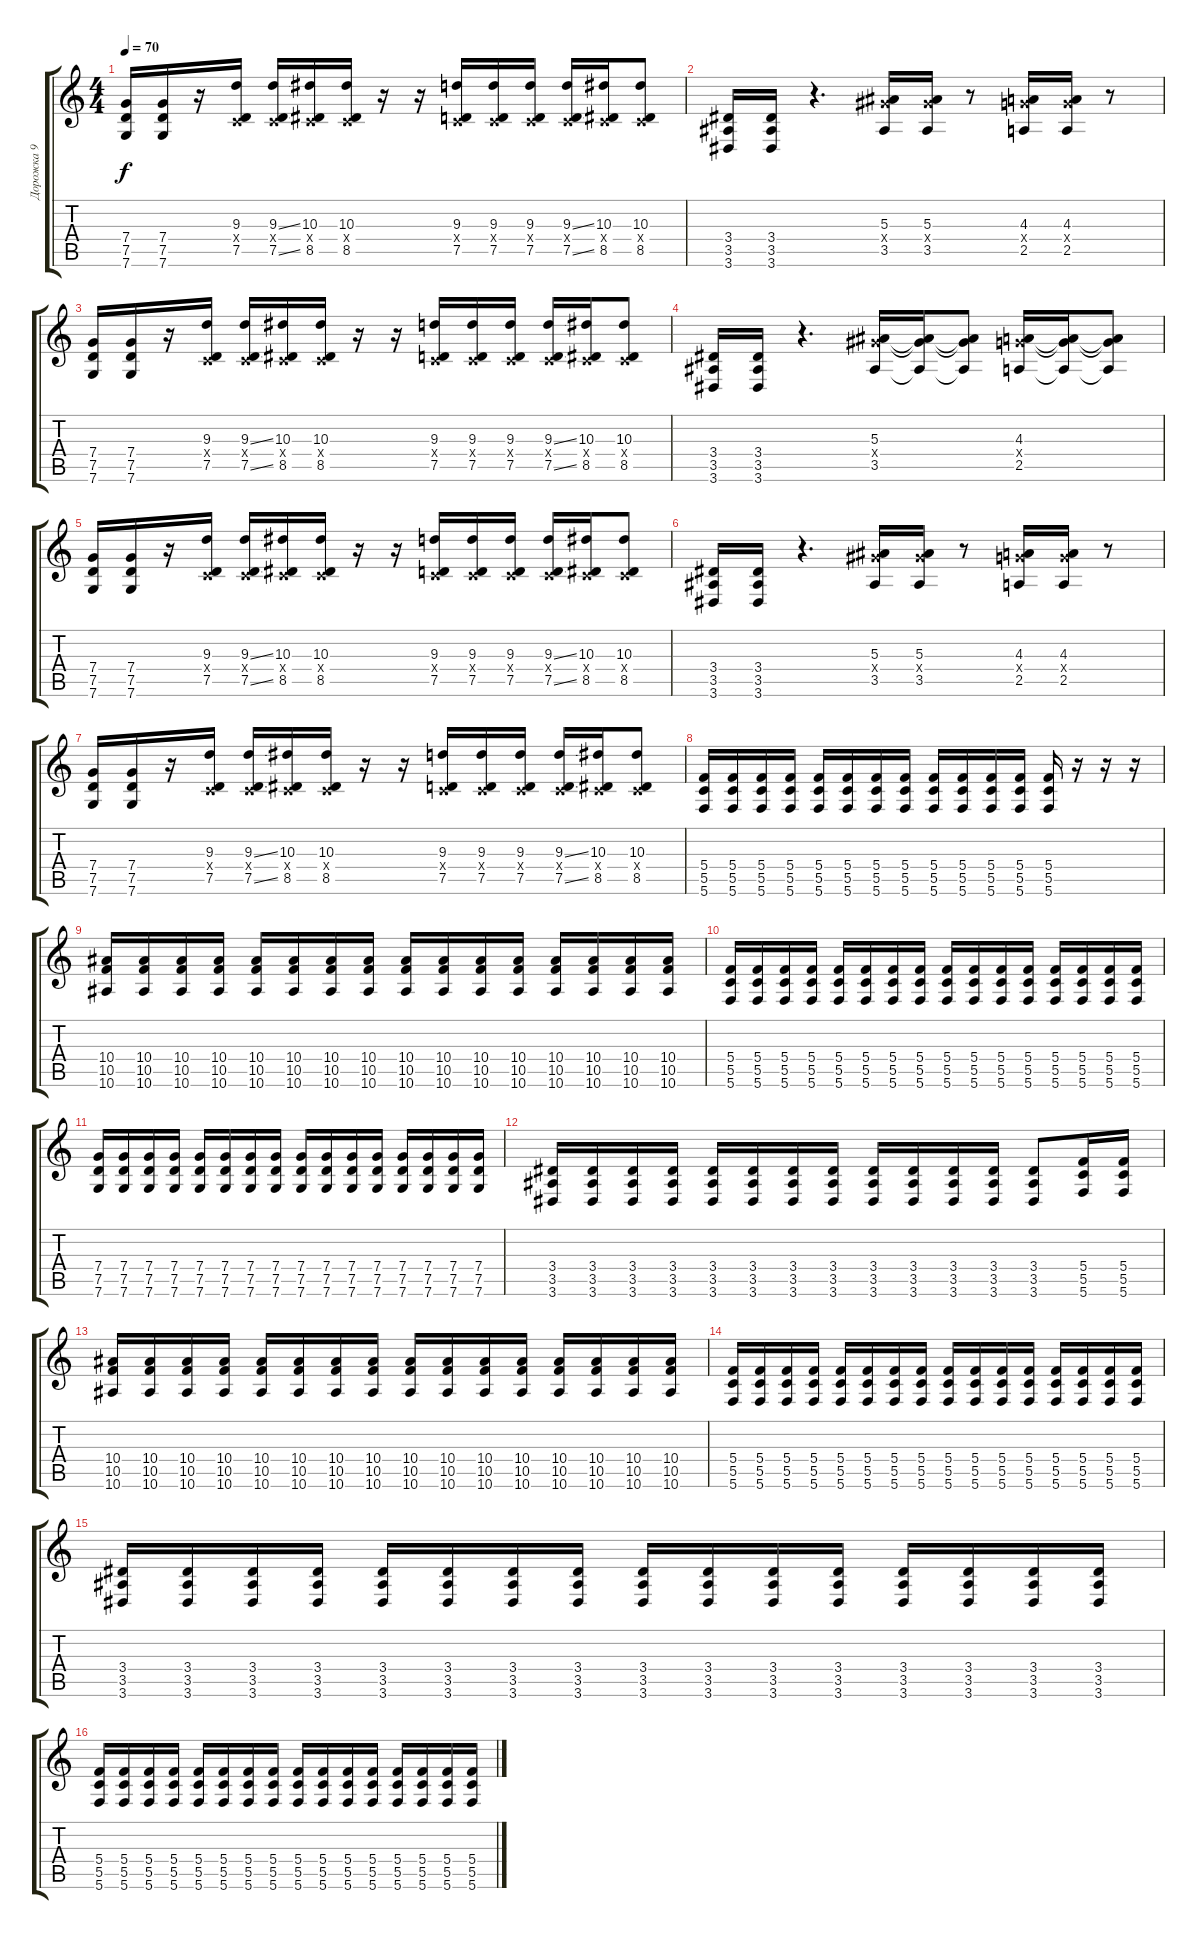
\track ("Дорожка 9" "Дорожка 9") {instrument distortionguitar}
\staff {score tabs}
\tuning (D4 A3 F3 C3 G2 C2) {hide}
\ts (4 4)
\tempo 70
\clef g2
\ks c
(7.4 7.5 7.6).16{dy f} (7.4 7.5 7.6).16 r.16 (9.3 0.4{x} 7.5).16 (9.3{ss} 0.4{x} 7.5{ss}).16 (10.3 0.4{x} 8.5).16 (10.3 0.4{x} 8.5).16 r.16 r.16 (9.3 0.4{x} 7.5).16 (9.3 0.4{x} 7.5).16 (9.3 0.4{x} 7.5).16 (9.3{ss} 0.4{x} 7.5{ss}).16 (10.3 0.4{x} 8.5).16 (10.3 0.4{x} 8.5).8 |
(3.4 3.5 3.6).16 (3.4 3.5 3.6).16 r.4{d} (5.3 8.4{x} 3.5).16 (5.3 8.4{x} 3.5).16 r.8 (4.3 7.4{x} 2.5).16 (4.3 7.4{x} 2.5).16 r.8 |
(7.4 7.5 7.6).16 (7.4 7.5 7.6).16 r.16 (9.3 0.4{x} 7.5).16 (9.3{ss} 0.4{x} 7.5{ss}).16 (10.3 0.4{x} 8.5).16 (10.3 0.4{x} 8.5).16 r.16 r.16 (9.3 0.4{x} 7.5).16 (9.3 0.4{x} 7.5).16 (9.3 0.4{x} 7.5).16 (9.3{ss} 0.4{x} 7.5{ss}).16 (10.3 0.4{x} 8.5).16 (10.3 0.4{x} 8.5).8 |
(3.4 3.5 3.6).16 (3.4 3.5 3.6).16 r.4{d} (5.3 8.4{x} 3.5).16 (5.3{t} 8.4{t} 3.5{t}).16 (5.3{t} 8.4{t} 3.5{t}).8 (4.3 7.4{x} 2.5).16 (4.3{t} 7.4{t} 2.5{t}).16 (4.3{t} 7.4{t} 2.5{t}).8 |
(7.4 7.5 7.6).16 (7.4 7.5 7.6).16 r.16 (9.3 0.4{x} 7.5).16 (9.3{ss} 0.4{x} 7.5{ss}).16 (10.3 0.4{x} 8.5).16 (10.3 0.4{x} 8.5).16 r.16 r.16 (9.3 0.4{x} 7.5).16 (9.3 0.4{x} 7.5).16 (9.3 0.4{x} 7.5).16 (9.3{ss} 0.4{x} 7.5{ss}).16 (10.3 0.4{x} 8.5).16 (10.3 0.4{x} 8.5).8 |
(3.4 3.5 3.6).16 (3.4 3.5 3.6).16 r.4{d} (5.3 8.4{x} 3.5).16 (5.3 8.4{x} 3.5).16 r.8 (4.3 7.4{x} 2.5).16 (4.3 7.4{x} 2.5).16 r.8 |
(7.4 7.5 7.6).16 (7.4 7.5 7.6).16 r.16 (9.3 0.4{x} 7.5).16 (9.3{ss} 0.4{x} 7.5{ss}).16 (10.3 0.4{x} 8.5).16 (10.3 0.4{x} 8.5).16 r.16 r.16 (9.3 0.4{x} 7.5).16 (9.3 0.4{x} 7.5).16 (9.3 0.4{x} 7.5).16 (9.3{ss} 0.4{x} 7.5{ss}).16 (10.3 0.4{x} 8.5).16 (10.3 0.4{x} 8.5).8 |
(5.4 5.5 5.6).16 (5.4 5.5 5.6).16 (5.4 5.5 5.6).16 (5.4 5.5 5.6).16 (5.4 5.5 5.6).16 (5.4 5.5 5.6).16 (5.4 5.5 5.6).16 (5.4 5.5 5.6).16 (5.4 5.5 5.6).16 (5.4 5.5 5.6).16 (5.4 5.5 5.6).16 (5.4 5.5 5.6).16 (5.4 5.5 5.6).16 r.16 r.16 r.16 |
(10.4 10.5 10.6).16 (10.4 10.5 10.6).16 (10.4 10.5 10.6).16 (10.4 10.5 10.6).16 (10.4 10.5 10.6).16 (10.4 10.5 10.6).16 (10.4 10.5 10.6).16 (10.4 10.5 10.6).16 (10.4 10.5 10.6).16 (10.4 10.5 10.6).16 (10.4 10.5 10.6).16 (10.4 10.5 10.6).16 (10.4 10.5 10.6).16 (10.4 10.5 10.6).16 (10.4 10.5 10.6).16 (10.4 10.5 10.6).16 |
(5.4 5.5 5.6).16 (5.4 5.5 5.6).16 (5.4 5.5 5.6).16 (5.4 5.5 5.6).16 (5.4 5.5 5.6).16 (5.4 5.5 5.6).16 (5.4 5.5 5.6).16 (5.4 5.5 5.6).16 (5.4 5.5 5.6).16 (5.4 5.5 5.6).16 (5.4 5.5 5.6).16 (5.4 5.5 5.6).16 (5.4 5.5 5.6).16 (5.4 5.5 5.6).16 (5.4 5.5 5.6).16 (5.4 5.5 5.6).16 |
(7.4 7.5 7.6).16 (7.4 7.5 7.6).16 (7.4 7.5 7.6).16 (7.4 7.5 7.6).16 (7.4 7.5 7.6).16 (7.4 7.5 7.6).16 (7.4 7.5 7.6).16 (7.4 7.5 7.6).16 (7.4 7.5 7.6).16 (7.4 7.5 7.6).16 (7.4 7.5 7.6).16 (7.4 7.5 7.6).16 (7.4 7.5 7.6).16 (7.4 7.5 7.6).16 (7.4 7.5 7.6).16 (7.4 7.5 7.6).16 |
(3.4 3.5 3.6).16 (3.4 3.5 3.6).16 (3.4 3.5 3.6).16 (3.4 3.5 3.6).16 (3.4 3.5 3.6).16 (3.4 3.5 3.6).16 (3.4 3.5 3.6).16 (3.4 3.5 3.6).16 (3.4 3.5 3.6).16 (3.4 3.5 3.6).16 (3.4 3.5 3.6).16 (3.4 3.5 3.6).16 (3.4 3.5 3.6).8 (5.4 5.5 5.6).16 (5.4 5.5 5.6).16 |
(10.4 10.5 10.6).16 (10.4 10.5 10.6).16 (10.4 10.5 10.6).16 (10.4 10.5 10.6).16 (10.4 10.5 10.6).16 (10.4 10.5 10.6).16 (10.4 10.5 10.6).16 (10.4 10.5 10.6).16 (10.4 10.5 10.6).16 (10.4 10.5 10.6).16 (10.4 10.5 10.6).16 (10.4 10.5 10.6).16 (10.4 10.5 10.6).16 (10.4 10.5 10.6).16 (10.4 10.5 10.6).16 (10.4 10.5 10.6).16 |
(5.4 5.5 5.6).16 (5.4 5.5 5.6).16 (5.4 5.5 5.6).16 (5.4 5.5 5.6).16 (5.4 5.5 5.6).16 (5.4 5.5 5.6).16 (5.4 5.5 5.6).16 (5.4 5.5 5.6).16 (5.4 5.5 5.6).16 (5.4 5.5 5.6).16 (5.4 5.5 5.6).16 (5.4 5.5 5.6).16 (5.4 5.5 5.6).16 (5.4 5.5 5.6).16 (5.4 5.5 5.6).16 (5.4 5.5 5.6).16 |
(3.4 3.5 3.6).16 (3.4 3.5 3.6).16 (3.4 3.5 3.6).16 (3.4 3.5 3.6).16 (3.4 3.5 3.6).16 (3.4 3.5 3.6).16 (3.4 3.5 3.6).16 (3.4 3.5 3.6).16 (3.4 3.5 3.6).16 (3.4 3.5 3.6).16 (3.4 3.5 3.6).16 (3.4 3.5 3.6).16 (3.4 3.5 3.6).16 (3.4 3.5 3.6).16 (3.4 3.5 3.6).16 (3.4 3.5 3.6).16 |
(5.4 5.5 5.6).16 (5.4 5.5 5.6).16 (5.4 5.5 5.6).16 (5.4 5.5 5.6).16 (5.4 5.5 5.6).16 (5.4 5.5 5.6).16 (5.4 5.5 5.6).16 (5.4 5.5 5.6).16 (5.4 5.5 5.6).16 (5.4 5.5 5.6).16 (5.4 5.5 5.6).16 (5.4 5.5 5.6).16 (5.4 5.5 5.6).16 (5.4 5.5 5.6).16 (5.4 5.5 5.6).16 (5.4 5.5 5.6).16
